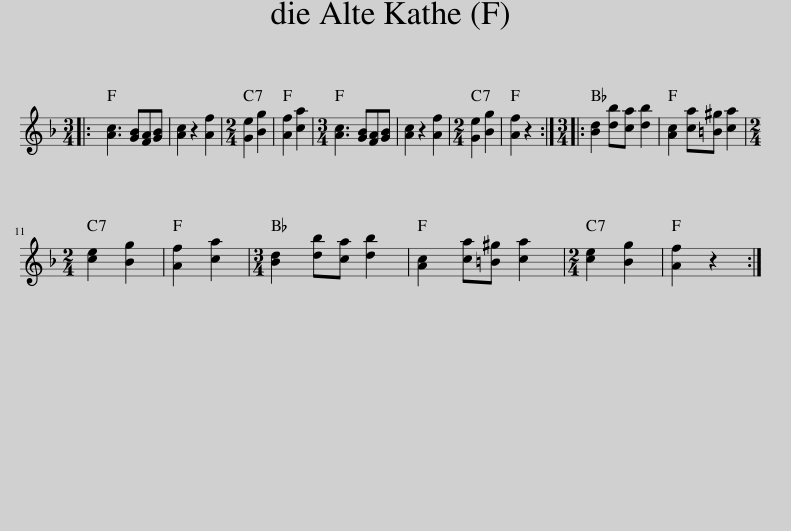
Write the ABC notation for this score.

X:1
L:1/8
M:3/4
I:linebreak $
K:F
V:1 treble
V:1
|: [Ac]3 [GB][FA][GB] | [Ac]2 z2 [Af]2 |[M:2/4] [Ge]2 [Bg]2 | [Af]2 [ca]2 |[M:3/4] [Ac]3 [GB][FA][GB] | %5
 [Ac]2 z2 [Af]2 |[M:2/4] [Ge]2 [Bg]2 | [Af]2 z2 ::[M:3/4] [Bd]2 [db][ca] [db]2 | [Ac]2 [ca][=B^g] [ca]2 |$ %10
[M:2/4] [ce]2 [Bg]2 | [Af]2 [ca]2 |[M:3/4] [Bd]2 [db][ca] [db]2 | [Ac]2 [ca][=B^g] [ca]2 |[M:2/4] [ce]2 [Bg]2 | %15
 [Af]2 z2 :| %16
